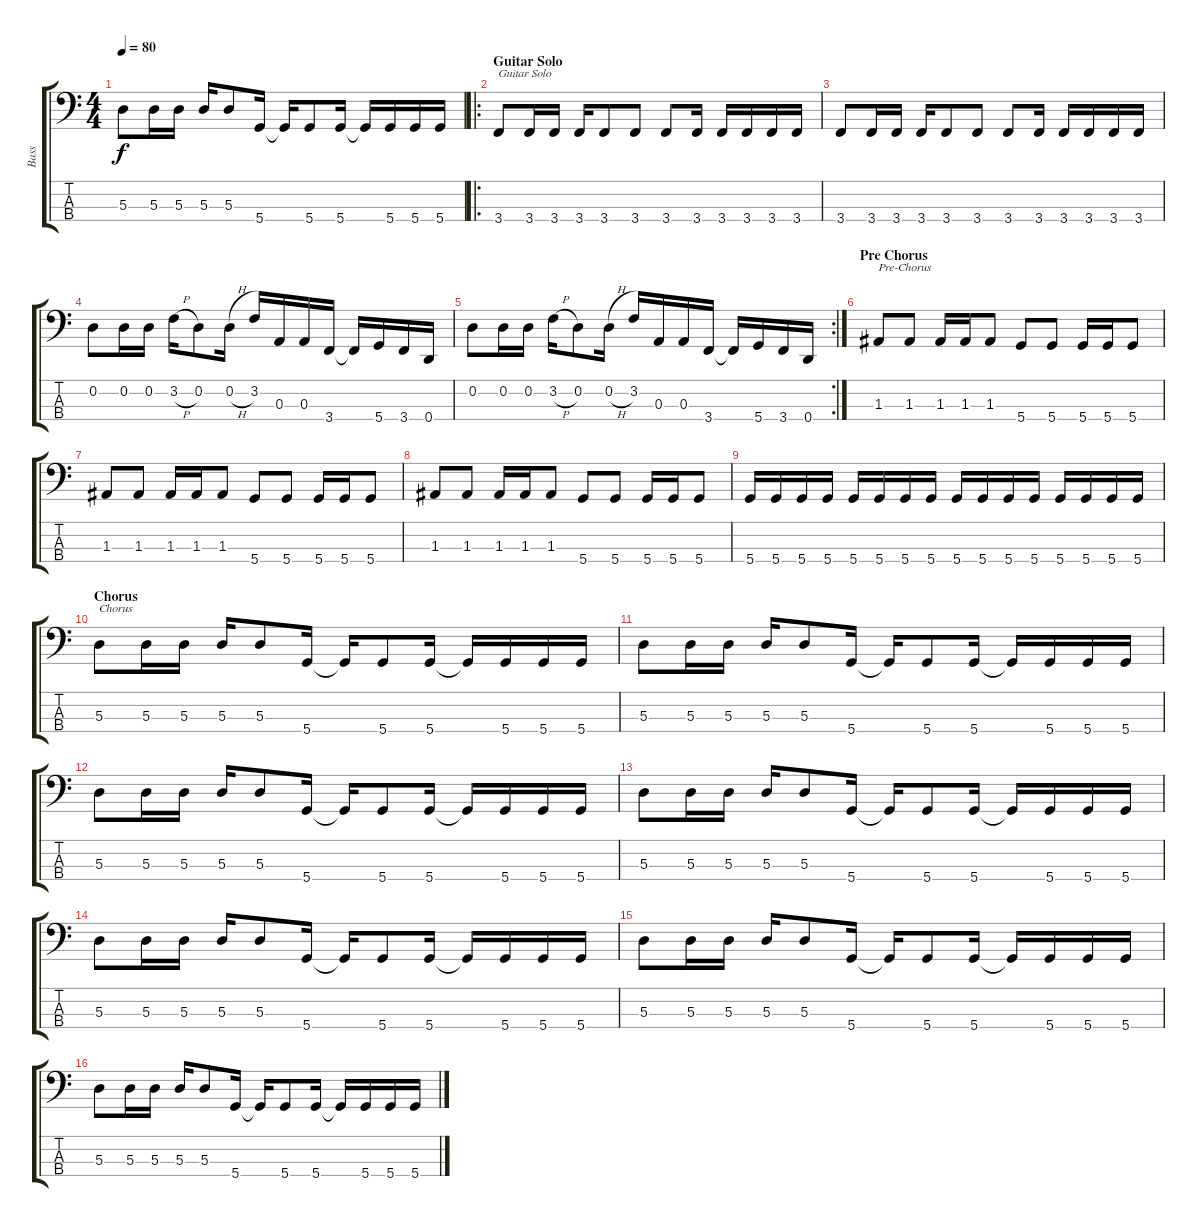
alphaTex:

\track ("Bass" "Bass") {instrument electricbassfinger}
\staff {score tabs}
\tuning (G2 D2 A1 D1) {hide}
\ts (4 4)
\tempo 80
\clef f4
\ks c
5.3.8{dy f} 5.3.16 5.3.16 5.3.16 5.3.8 5.4.16 5.4{t}.16 5.4.8 5.4.16 5.4{t}.16 5.4.16 5.4.16 5.4.16 |
\ro
\section ("" "Guitar Solo")
3.4.8{txt "Guitar Solo"} 3.4.16 3.4.16 3.4.16 3.4.8 3.4.8 3.4.8 3.4.16 3.4.16 3.4.16 3.4.16 3.4.16 |
3.4.8 3.4.16 3.4.16 3.4.16 3.4.8 3.4.8 3.4.8 3.4.16 3.4.16 3.4.16 3.4.16 3.4.16 |
0.2.8 0.2.16 0.2.16 3.2{h}.16 0.2.8 0.2{h}.16 3.2.16 0.3.16 0.3.16 3.4.16 3.4{t}.16 5.4.16 3.4.16 0.4.16 |
\rc 2
0.2.8 0.2.16 0.2.16 3.2{h}.16 0.2.8 0.2{h}.16 3.2.16 0.3.16 0.3.16 3.4.16 3.4{t}.16 5.4.16 3.4.16 0.4.16 |
\section ("" "Pre Chorus")
1.3.8{txt "Pre-Chorus"} 1.3.8 1.3.16 1.3.16 1.3.8 5.4.8 5.4.8 5.4.16 5.4.16 5.4.8 |
1.3.8 1.3.8 1.3.16 1.3.16 1.3.8 5.4.8 5.4.8 5.4.16 5.4.16 5.4.8 |
1.3.8 1.3.8 1.3.16 1.3.16 1.3.8 5.4.8 5.4.8 5.4.16 5.4.16 5.4.8 |
5.4.16 5.4.16 5.4.16 5.4.16 5.4.16 5.4.16 5.4.16 5.4.16 5.4.16 5.4.16 5.4.16 5.4.16 5.4.16 5.4.16 5.4.16 5.4.16 |
\section ("" "Chorus")
5.3.8{txt "Chorus"} 5.3.16 5.3.16 5.3.16 5.3.8 5.4.16 5.4{t}.16 5.4.8 5.4.16 5.4{t}.16 5.4.16 5.4.16 5.4.16 |
5.3.8 5.3.16 5.3.16 5.3.16 5.3.8 5.4.16 5.4{t}.16 5.4.8 5.4.16 5.4{t}.16 5.4.16 5.4.16 5.4.16 |
5.3.8 5.3.16 5.3.16 5.3.16 5.3.8 5.4.16 5.4{t}.16 5.4.8 5.4.16 5.4{t}.16 5.4.16 5.4.16 5.4.16 |
5.3.8 5.3.16 5.3.16 5.3.16 5.3.8 5.4.16 5.4{t}.16 5.4.8 5.4.16 5.4{t}.16 5.4.16 5.4.16 5.4.16 |
5.3.8 5.3.16 5.3.16 5.3.16 5.3.8 5.4.16 5.4{t}.16 5.4.8 5.4.16 5.4{t}.16 5.4.16 5.4.16 5.4.16 |
5.3.8 5.3.16 5.3.16 5.3.16 5.3.8 5.4.16 5.4{t}.16 5.4.8 5.4.16 5.4{t}.16 5.4.16 5.4.16 5.4.16 |
5.3.8 5.3.16 5.3.16 5.3.16 5.3.8 5.4.16 5.4{t}.16 5.4.8 5.4.16 5.4{t}.16 5.4.16 5.4.16 5.4.16
